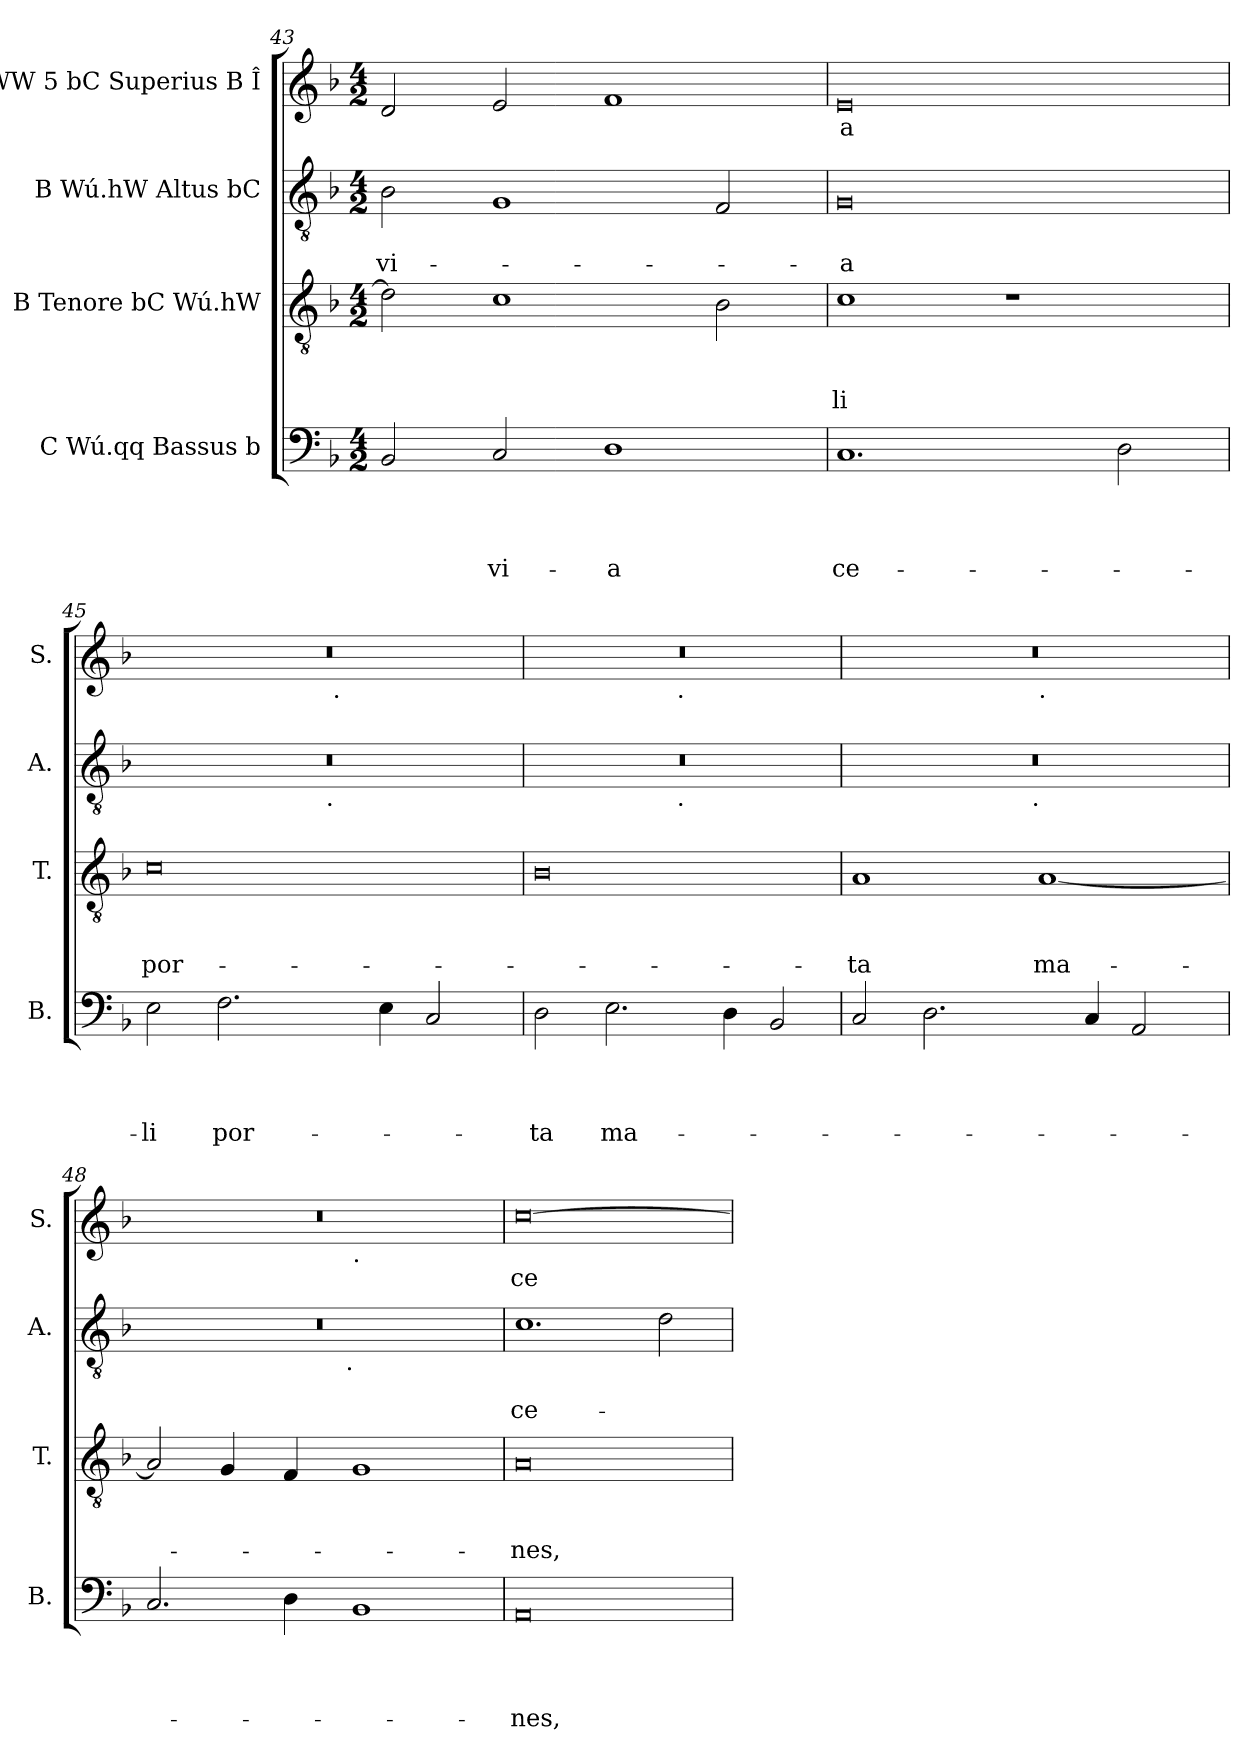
**kern	**text	**text	**text	**text	**kern	**text	**text	**text	**kern	**text	**text	**kern	**text
*part4	*part4	*part4	*part4	*part4	*part3	*part3	*part3	*part3	*part2	*part2	*part2	*part1	*part1
*staff4	*staff4	*staff4	*staff4	*staff4	*staff3	*staff3	*staff3	*staff3	*staff2	*staff2	*staff2	*staff1	*staff1
*I"C Wú.qq Bassus b	*	*	*	*	*I"B Tenore bC Wú.hW	*	*	*	*I"B Wú.hW Altus bC	*	*	*I"WW 5 bC Superius B Î	*
*I'B.	*	*	*	*	*I'T.	*	*	*	*I'A.	*	*	*I'S.	*
*clefF4	*	*	*	*	*clefGv2	*	*	*	*clefGv2	*	*	*clefG2	*
*k[b-]	*	*	*	*	*k[b-]	*	*	*	*k[b-]	*	*	*k[b-]	*
*F:	*	*	*	*	*F:	*	*	*	*F:	*	*	*F:	*
*M4/2	*	*	*	*	*M4/2	*	*	*	*M4/2	*	*	*M4/2	*
=43	=43	=43	=43	=43	=43	=43	=43	=43	=43	=43	=43	=43	=43
!	!	!	!	!	!	!	!	!	!	!	!LO:LY:b	!	!
2BB-/	.	.	.	.	2d\]	.	.	.	2B-\	.	-vi-	2d/	.
!	!	!	!	!LO:LY:b	!	!	!	!	!	!	!	!	!
2C/	.	.	.	-vi-	1c	.	.	.	1G	.	.	2e/	.
!	!	!	!	!LO:LY:b:rj	!	!	!	!	!	!	!	!	!
1D	.	.	.	-a	.	.	.	.	.	.	.	1f	.
.	.	.	.	.	2B-\	.	.	.	2F/	.	.	.	.
=44	=44	=44	=44	=44	=44	=44	=44	=44	=44	=44	=44	=44	=44
!	!	!	!	!LO:LY:b	!	!	!	!LO:LY:b	!	!	!LO:LY:b:rj	!	!LO:LY:b:rj
1.C	.	.	.	ce-	1c	.	.	-li	0G	.	-a	0e	-a
.	.	.	.	.	1r	.	.	.	.	.	.	.	.
2D\	.	.	.	.	.	.	.	.	.	.	.	.	.
=45	=45	=45	=45	=45	=45	=45	=45	=45	=45	=45	=45	=45	=45
!	!	!	!	!LO:LY:b	!	!	!	!LO:LY:b	!	!	!	!	!
*	*	*	*	*	*	*	*	*	*^	*	*	*^	*
2E\	.	.	.	-li	0c	.	.	por-	0r	3%2ryy	.	.	0r	1ryy	.
!	!	!	!	!LO:LY:b	!	!	!	!	!	!	!	!	!	!	!
2.F\	.	.	.	por-	.	.	.	.	.	.	.	.	.	.	.
.	.	.	.	.	.	.	.	.	.	6ryy	.	.	.	.	.
.	.	.	.	.	.	.	.	.	.	12...ryy	.	.	.	.	.
!	!	!	!	!	!	!	!	!	!	!LO:TX:b:t=.	!	!	!	!	!
.	.	.	.	.	.	.	.	.	.	3%2ryy	.	.	.	.	.
!	!	!	!	!	!	!	!	!	!	!	!	!	!	!LO:TX:b:t=.	!
.	.	.	.	.	.	.	.	.	.	.	.	.	.	1ryy	.
4E\	.	.	.	.	.	.	.	.	.	.	.	.	.	.	.
2C/	.	.	.	.	.	.	.	.	.	.	.	.	.	.	.
.	.	.	.	.	.	.	.	.	.	3ryy	.	.	.	.	.
.	.	.	.	.	.	.	.	.	.	96ryy	.	.	.	.	.
!!LO:LB:g=z	!!
=46	=46	=46	=46	=46	=46	=46	=46	=46	=46	=46	=46	=46	=46	=46	=46
!	!	!	!	!LO:LY:b	!	!	!	!	!	!	!	!	!	!	!
2D\	.	.	.	-ta	0B-	.	.	.	0r	1ryy	.	.	0r	1ryy	.
!	!	!	!	!LO:LY:b	!	!	!	!	!	!	!	!	!	!	!
2.E\	.	.	.	ma-	.	.	.	.	.	.	.	.	.	.	.
!	!	!	!	!	!	!	!	!	!	!	!	!	!	!LO:TX:b:t=.	!
!	!	!	!	!	!	!	!	!	!	!LO:TX:b:t=.	!	!	!	!	!
.	.	.	.	.	.	.	.	.	.	1ryy	.	.	.	1ryy	.
4D\	.	.	.	.	.	.	.	.	.	.	.	.	.	.	.
2BB-/	.	.	.	.	.	.	.	.	.	.	.	.	.	.	.
=47	=47	=47	=47	=47	=47	=47	=47	=47	=47	=47	=47	=47	=47	=47	=47
!	!	!	!	!	!	!	!	!LO:LY:b	!	!	!	!	!	!	!
2C/	.	.	.	.	1A	.	.	-ta	0r	3%2ryy	.	.	0r	1ryy	.
2.D\	.	.	.	.	.	.	.	.	.	.	.	.	.	.	.
.	.	.	.	.	.	.	.	.	.	6ryy	.	.	.	.	.
.	.	.	.	.	.	.	.	.	.	12...ryy	.	.	.	.	.
!	!	!	!	!	!	!	!	!	!	!LO:TX:b:t=.	!	!	!	!	!
.	.	.	.	.	.	.	.	.	.	3%2ryy	.	.	.	.	.
!	!	!	!	!	!	!	!	!	!	!	!	!	!	!LO:TX:b:t=.	!
!	!	!	!	!	!	!	!	!LO:LY:b	!	!	!	!	!	!	!
.	.	.	.	.	[<1A	.	.	ma-	.	.	.	.	.	1ryy	.
4C/	.	.	.	.	.	.	.	.	.	.	.	.	.	.	.
2AA/	.	.	.	.	.	.	.	.	.	.	.	.	.	.	.
.	.	.	.	.	.	.	.	.	.	3ryy	.	.	.	.	.
.	.	.	.	.	.	.	.	.	.	96ryy	.	.	.	.	.
=48	=48	=48	=48	=48	=48	=48	=48	=48	=48	=48	=48	=48	=48	=48	=48
2.C/	.	.	.	.	2A/]	.	.	.	0r	3%2ryy	.	.	0r	1ryy	.
.	.	.	.	.	4G/	.	.	.	.	.	.	.	.	.	.
.	.	.	.	.	.	.	.	.	.	6ryy	.	.	.	.	.
4D\	.	.	.	.	4F/	.	.	.	.	.	.	.	.	.	.
.	.	.	.	.	.	.	.	.	.	12...ryy	.	.	.	.	.
!	!	!	!	!	!	!	!	!	!	!LO:TX:b:t=.	!	!	!	!	!
.	.	.	.	.	.	.	.	.	.	3%2ryy	.	.	.	.	.
!	!	!	!	!	!	!	!	!	!	!	!	!	!	!LO:TX:b:t=.	!
1BB-	.	.	.	.	1G	.	.	.	.	.	.	.	.	1ryy	.
.	.	.	.	.	.	.	.	.	.	3ryy	.	.	.	.	.
.	.	.	.	.	.	.	.	.	.	96ryy	.	.	.	.	.
=49	=49	=49	=49	=49	=49	=49	=49	=49	=49	=49	=49	=49	=49	=49	=49
!	!	!	!	!LO:LY:b	!	!	!	!LO:LY:b	!	!	!	!LO:LY:b	!	!	!LO:LY:b
*	*	*	*	*	*	*	*	*	*v	*v	*	*	*	*	*
*	*	*	*	*	*	*	*	*	*	*	*	*v	*v	*
0AA	.	.	.	-nes,	0A	.	.	-nes,	1.c	.	ce-	[>0cc	ce-
.	.	.	.	.	.	.	.	.	2d\	.	.	.	.
=	=	=	=	=	=	=	=	=	=	=	=	=	=
*-	*-	*-	*-	*-	*-	*-	*-	*-	*-	*-	*-	*-	*-
